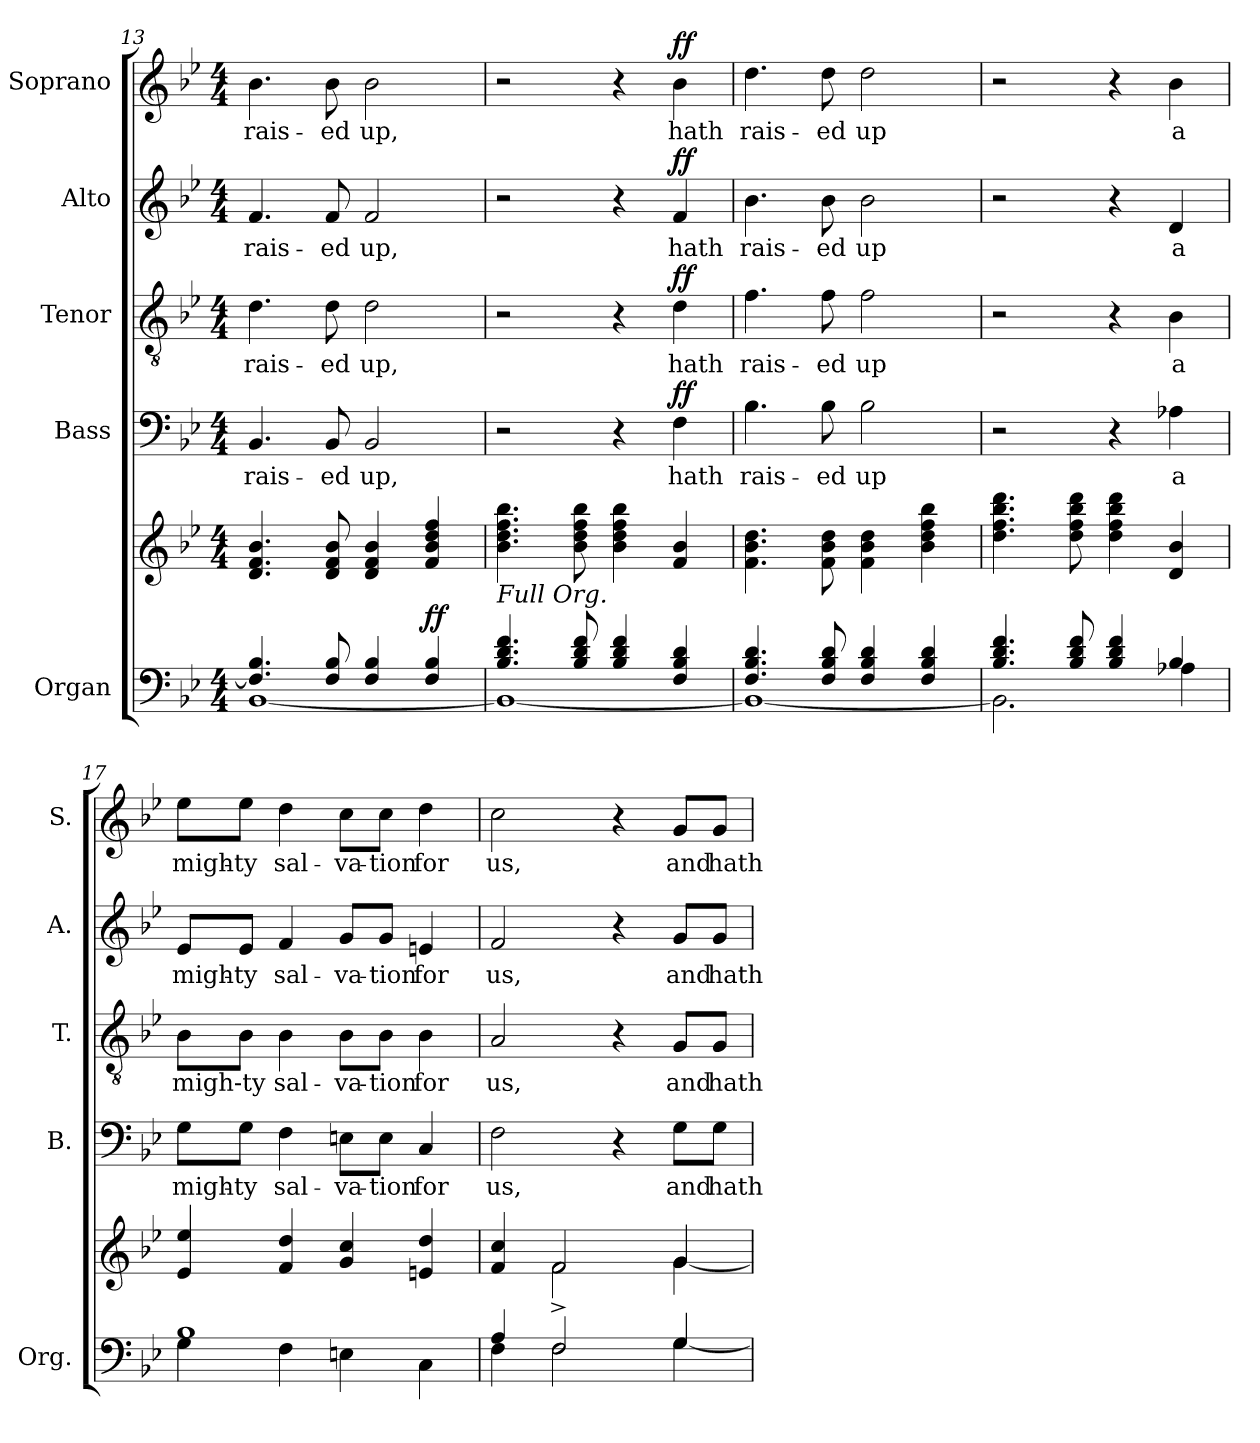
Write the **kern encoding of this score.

**kern	**kern	**dynam	**kern	**text	**dynam	**kern	**text	**dynam	**kern	**text	**dynam	**kern	**text	**dynam
*part5	*part5	*part5	*part4	*part4	*part4	*part3	*part3	*part3	*part2	*part2	*part2	*part1	*part1	*part1
*staff6	*staff5	*staff5/6	*staff4	*staff4	*staff4	*staff3	*staff3	*staff3	*staff2	*staff2	*staff2	*staff1	*staff1	*staff1
*I"Organ	*	*	*I"Bass	*	*	*I"Tenor	*	*	*I"Alto	*	*	*I"Soprano	*	*
*I'Org.	*	*	*I'B.	*	*	*I'T.	*	*	*I'A.	*	*	*I'S.	*	*
*clefF4	*clefG2	*	*clefF4	*	*	*clefGv2	*	*	*clefG2	*	*	*clefG2	*	*
*	*	*	*	*	*	*ITrd7c12	*	*	*	*	*	*	*	*
*k[b-e-]	*k[b-e-]	*	*k[b-e-]	*	*	*k[b-e-]	*	*	*k[b-e-]	*	*	*k[b-e-]	*	*
*B-:	*B-:	*	*B-:	*	*	*B-:	*	*	*B-:	*	*	*B-:	*	*
*M4/4	*M4/4	*	*M4/4	*	*	*M4/4	*	*	*M4/4	*	*	*M4/4	*	*
=13	=13	=13	=13	=13	=13	=13	=13	=13	=13	=13	=13	=13	=13	=13
*^	*	*	*	*	*	*	*	*	*	*	*	*	*	*
!	!	!	!	!	!LO:LY:b:color=#000000	!	!	!	!	!	!	!	!	!	!
!	!	!	!	!	!	!	!	!LO:LY:b:color=#000000	!	!	!	!	!	!	!
!	!	!	!	!	!	!	!	!	!	!	!LO:LY:b:color=#000000	!	!	!	!
!	!	!	!	!	!	!	!	!	!	!	!	!	!	!LO:LY:b:color=#000000	!
4.Fi/] 4.B-i	[<1BB-i	4.di/ 4.fi 4.b-i	.	4.BB-i/	rais-	.	4.Di\	rais-	.	4.fi/	rais-	.	4.b-i\	rais-	.
!	!	!	!	!	!LO:LY:b:color=#000000	!	!	!	!	!	!	!	!	!	!
!	!	!	!	!	!	!	!	!LO:LY:b:color=#000000	!	!	!	!	!	!	!
!	!	!	!	!	!	!	!	!	!	!	!LO:LY:b:color=#000000	!	!	!	!
!	!	!	!	!	!	!	!	!	!	!	!	!	!	!LO:LY:b:color=#000000	!
8Fi/ 8B-i	.	8di/ 8fi 8b-i	.	8BB-i/	-ed	.	8Di\	-ed	.	8fi/	-ed	.	8b-i\	-ed	.
!	!	!	!	!	!LO:LY:b:color=#000000	!	!	!	!	!	!	!	!	!	!
!	!	!	!	!	!	!	!	!LO:LY:b:color=#000000	!	!	!	!	!	!	!
!	!	!	!	!	!	!	!	!	!	!	!LO:LY:b:color=#000000	!	!	!	!
!	!	!	!	!	!	!	!	!	!	!	!	!	!	!LO:LY:b:color=#000000	!
4Fi/ 4B-i	.	4di/ 4fi 4b-i	.	2BB-i/	up,	.	2Di\	up,	.	2fi/	up,	.	2b-i\	up,	.
4Fi/ 4B-i	.	4fi/ 4b-i 4ddi 4ffi	ff	.	.	.	.	.	.	.	.	.	.	.	.
=14	=14	=14	=14	=14	=14	=14	=14	=14	=14	=14	=14	=14	=14	=14	=14
!	!	!LO:TX:b:i:t=Full Org.	!	!	!	!	!	!	!	!	!	!	!	!	!
4.B-i/ 4.di 4.fi	1BB-i_<	4.b-i\ 4.ddi 4.ffi 4.bb-i	.	2r	.	.	2r	.	.	2r	.	.	2r	.	.
8B-i/ 8di 8fi	.	8b-i\ 8ddi 8ffi 8bb-i	.	.	.	.	.	.	.	.	.	.	.	.	.
4B-i/ 4di 4fi	.	4b-i\ 4ddi 4ffi 4bb-i	.	4r	.	.	4r	.	.	4r	.	.	4r	.	.
!	!	!	!	!	!LO:LY:b:color=#000000	!	!	!	!	!	!	!	!	!	!
!	!	!	!	!	!	!	!	!LO:LY:b:color=#000000	!	!	!	!	!	!	!
!	!	!	!	!	!	!	!	!	!	!	!LO:LY:b:color=#000000	!	!	!	!
!	!	!	!	!	!	!	!	!	!	!	!	!	!	!LO:LY:b:color=#000000	!
4Fi/ 4B-i 4di	.	4fi/ 4b-i	.	4Fi\	hath	ff	4Di\	hath	ff	4fi/	hath	ff	4b-i\	hath	ff
=15	=15	=15	=15	=15	=15	=15	=15	=15	=15	=15	=15	=15	=15	=15	=15
!	!	!	!	!	!LO:LY:b:color=#000000	!	!	!	!	!	!	!	!	!	!
!	!	!	!	!	!	!	!	!LO:LY:b:color=#000000	!	!	!	!	!	!	!
!	!	!	!	!	!	!	!	!	!	!	!LO:LY:b:color=#000000	!	!	!	!
!	!	!	!	!	!	!	!	!	!	!	!	!	!	!LO:LY:b:color=#000000	!
4.Fi/ 4.B-i 4.di	1BB-i_<	4.fi\ 4.b-i 4.ddi	.	4.B-i\	rais-	.	4.Fi\	rais-	.	4.b-i\	rais-	.	4.ddi\	rais-	.
!	!	!	!	!	!LO:LY:b:color=#000000	!	!	!	!	!	!	!	!	!	!
!	!	!	!	!	!	!	!	!LO:LY:b:color=#000000	!	!	!	!	!	!	!
!	!	!	!	!	!	!	!	!	!	!	!LO:LY:b:color=#000000	!	!	!	!
!	!	!	!	!	!	!	!	!	!	!	!	!	!	!LO:LY:b:color=#000000	!
8Fi/ 8B-i 8di	.	8fi\ 8b-i 8ddi	.	8B-i\	-ed	.	8Fi\	-ed	.	8b-i\	-ed	.	8ddi\	-ed	.
!	!	!	!	!	!LO:LY:b:color=#000000	!	!	!	!	!	!	!	!	!	!
!	!	!	!	!	!	!	!	!LO:LY:b:color=#000000	!	!	!	!	!	!	!
!	!	!	!	!	!	!	!	!	!	!	!LO:LY:b:color=#000000	!	!	!	!
!	!	!	!	!	!	!	!	!	!	!	!	!	!	!LO:LY:b:color=#000000	!
4Fi/ 4B-i 4di	.	4fi\ 4b-i 4ddi	.	2B-i\	up	.	2Fi\	up	.	2b-i\	up	.	2ddi\	up	.
4Fi/ 4B-i 4di	.	4b-i\ 4ddi 4ffi 4bb-i	.	.	.	.	.	.	.	.	.	.	.	.	.
=16	=16	=16	=16	=16	=16	=16	=16	=16	=16	=16	=16	=16	=16	=16	=16
4.B-i/ 4.di 4.fi	2.BB-i\]	4.ddi\ 4.ffi 4.bb-i 4.dddi	.	2r	.	.	2r	.	.	2r	.	.	2r	.	.
8B-i/ 8di 8fi	.	8ddi\ 8ffi 8bb-i 8dddi	.	.	.	.	.	.	.	.	.	.	.	.	.
4B-i/ 4di 4fi	.	4ddi\ 4ffi 4bb-i 4dddi	.	4r	.	.	4r	.	.	4r	.	.	4r	.	.
!	!	!	!	!	!LO:LY:b:color=#000000	!	!	!	!	!	!	!	!	!	!
!	!	!	!	!	!	!	!	!LO:LY:b:color=#000000	!	!	!	!	!	!	!
!	!	!	!	!	!	!	!	!	!	!	!LO:LY:b:color=#000000	!	!	!	!
!	!	!	!	!	!	!	!	!	!	!	!	!	!	!LO:LY:b:color=#000000	!
4B-i/	4A-Xi\	4di/ 4b-i	.	4A-Xi\	a	.	4BB-i\	a	.	4di/	a	.	4b-i\	a	.
!!LO:LB:g=z
=17	=17	=17	=17	=17	=17	=17	=17	=17	=17	=17	=17	=17	=17	=17	=17
!	!	!	!	!	!LO:LY:b:color=#000000	!	!	!	!	!	!	!	!	!	!
!	!	!	!	!	!	!	!	!LO:LY:b:color=#000000	!	!	!	!	!	!	!
!	!	!	!	!	!	!	!	!	!	!	!LO:LY:b:color=#000000	!	!	!	!
!	!	!	!	!	!	!	!	!	!	!	!	!	!	!LO:LY:b:color=#000000	!
1B-i	4Gi\	4e-i/ 4ee-i	.	8Gi\L	migh-	.	8BB-i\L	migh-ty	.	8e-i/L	migh-	.	8ee-i\L	migh-	.
!	!	!	!	!	!LO:LY:b:color=#000000	!	!	!	!	!	!	!	!	!	!
!	!	!	!	!	!	!	!	!	!	!	!LO:LY:b:color=#000000	!	!	!	!
!	!	!	!	!	!	!	!	!	!	!	!	!	!	!LO:LY:b:color=#000000	!
.	.	.	.	8Gi\J	-ty	.	8BB-i\J	.	.	8e-i/J	-ty	.	8ee-i\J	-ty	.
!	!	!	!	!	!LO:LY:b:color=#000000	!	!	!	!	!	!	!	!	!	!
!	!	!	!	!	!	!	!	!LO:LY:b:color=#000000	!	!	!	!	!	!	!
!	!	!	!	!	!	!	!	!	!	!	!LO:LY:b:color=#000000	!	!	!	!
!	!	!	!	!	!	!	!	!	!	!	!	!	!	!LO:LY:b:color=#000000	!
.	4Fi\	4fi/ 4ddi	.	4Fi\	sal-	.	4BB-i\	sal-	.	4fi/	sal-	.	4ddi\	sal-	.
!	!	!	!	!	!LO:LY:b:color=#000000	!	!	!	!	!	!	!	!	!	!
!	!	!	!	!	!	!	!	!LO:LY:b:color=#000000	!	!	!	!	!	!	!
!	!	!	!	!	!	!	!	!	!	!	!LO:LY:b:color=#000000	!	!	!	!
!	!	!	!	!	!	!	!	!	!	!	!	!	!	!LO:LY:b:color=#000000	!
.	4Eni\	4gi/ 4cci	.	8Eni\L	-va-	.	8BB-i\L	-va-	.	8gi/L	-va-	.	8cci\L	-va-	.
!	!	!	!	!	!LO:LY:b:color=#000000	!	!	!	!	!	!	!	!	!	!
!	!	!	!	!	!	!	!	!LO:LY:b:color=#000000	!	!	!	!	!	!	!
!	!	!	!	!	!	!	!	!	!	!	!LO:LY:b:color=#000000	!	!	!	!
!	!	!	!	!	!	!	!	!	!	!	!	!	!	!LO:LY:b:color=#000000	!
.	.	.	.	8Ei\J	-tion	.	8BB-i\J	-tion	.	8gi/J	-tion	.	8cci\J	-tion	.
!	!	!	!	!	!LO:LY:b:color=#000000	!	!	!	!	!	!	!	!	!	!
!	!	!	!	!	!	!	!	!LO:LY:b:color=#000000	!	!	!	!	!	!	!
!	!	!	!	!	!	!	!	!	!	!	!LO:LY:b:color=#000000	!	!	!	!
!	!	!	!	!	!	!	!	!	!	!	!	!	!	!LO:LY:b:color=#000000	!
.	4Ci\	4eni/ 4ddi	.	4Ci/	for	.	4BB-i\	for	.	4eni/	for	.	4ddi\	for	.
=18	=18	=18	=18	=18	=18	=18	=18	=18	=18	=18	=18	=18	=18	=18	=18
*	*	*^	*	*	*	*	*	*	*	*	*	*	*	*	*
!	!	!	!	!	!	!LO:LY:b:color=#000000	!	!	!	!	!	!	!	!	!	!
!	!	!	!	!	!	!	!	!	!LO:LY:b:color=#000000	!	!	!	!	!	!	!
!	!	!	!	!	!	!	!	!	!	!	!	!LO:LY:b:color=#000000	!	!	!	!
!	!	!	!	!	!	!	!	!	!	!	!	!	!	!	!LO:LY:b:color=#000000	!
4Ai/	4Fi\	4fi/ 4cci	4ryy	.	2Fi\	us,	.	2AAi/	us,	.	2fi/	us,	.	2cci\	us,	.
2Fi/	2Fi\	2fi/	2f^i\	.	.	.	.	.	.	.	.	.	.	.	.	.
.	.	.	.	.	4r	.	.	4r	.	.	4r	.	.	4r	.	.
!	!	!	!	!	!	!LO:LY:b:color=#000000	!	!	!	!	!	!	!	!	!	!
!	!	!	!	!	!	!	!	!	!LO:LY:b:color=#000000	!	!	!	!	!	!	!
!	!	!	!	!	!	!	!	!	!	!	!	!LO:LY:b:color=#000000	!	!	!	!
!	!	!	!	!	!	!	!	!	!	!	!	!	!	!	!LO:LY:b:color=#000000	!
4Gi/	[<4Gi\	4gi/	[<4gi\	.	8Gi\L	and	.	8GGi/L	and	.	8gi/L	and	.	8gi/L	and	.
!	!	!	!	!	!	!LO:LY:b:color=#000000	!	!	!	!	!	!	!	!	!	!
!	!	!	!	!	!	!	!	!	!LO:LY:b:color=#000000	!	!	!	!	!	!	!
!	!	!	!	!	!	!	!	!	!	!	!	!LO:LY:b:color=#000000	!	!	!	!
!	!	!	!	!	!	!	!	!	!	!	!	!	!	!	!LO:LY:b:color=#000000	!
.	.	.	.	.	8Gi\J	hath	.	8GGi/J	hath	.	8gi/J	hath	.	8gi/J	hath	.
*v	*v	*	*	*	*	*	*	*	*	*	*	*	*	*	*	*
*	*v	*v	*	*	*	*	*	*	*	*	*	*	*	*	*
=	=	=	=	=	=	=	=	=	=	=	=	=	=	=
*-	*-	*-	*-	*-	*-	*-	*-	*-	*-	*-	*-	*-	*-	*-
